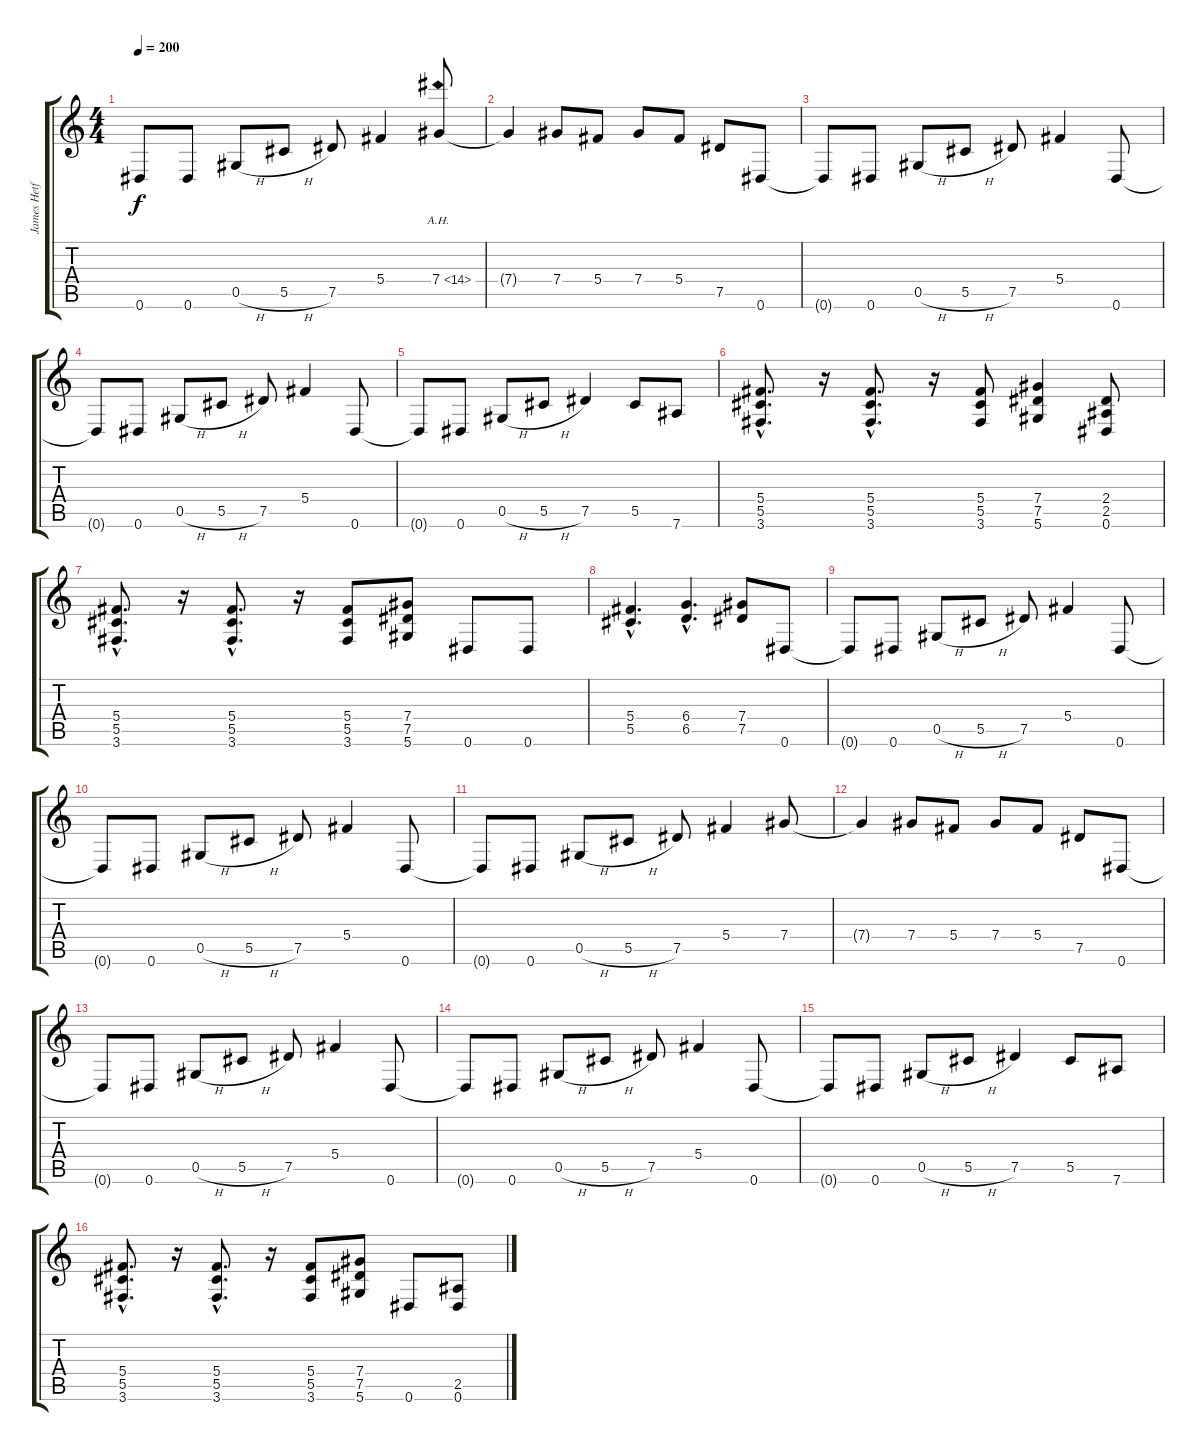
\track ("James Hetfield" "James Hetf") {instrument distortionguitar}
\staff {score tabs}
\tuning (Eb4 Bb3 Gb3 Db3 Ab2 Eb2) {hide}
\ts (4 4)
\tempo 200
\clef g2
\ks c
0.6{t}.8{dy f} 0.6.8 0.5{h}.8 5.5{h}.8 7.5.8 5.4.4 7.4{ah 7}.8 |
7.4{t}.4 7.4.8 5.4.8 7.4.8 5.4.8 7.5.8 0.6.8 |
0.6{t}.8 0.6.8 0.5{h}.8 5.5{h}.8 7.5.8 5.4.4 0.6.8 |
0.6{t}.8 0.6.8 0.5{h}.8 5.5{h}.8 7.5.8 5.4.4 0.6.8 |
0.6{t}.8 0.6.8 0.5{h}.8 5.5{h}.8 7.5.4 5.5.8 7.6.8 |
(5.4{hac} 5.5{hac} 3.6{hac}).8{d} r.16 (5.4{hac} 5.5{hac} 3.6{hac}).8{d} r.16 (5.4 5.5 3.6).8 (7.4 7.5 5.6).4 (2.4 2.5 0.6).8 |
(5.4{hac} 5.5{hac} 3.6{hac}).8{d} r.16 (5.4{hac} 5.5{hac} 3.6{hac}).8{d} r.16 (5.4 5.5 3.6).8 (7.4 7.5 5.6).8 0.6.8 0.6.8 |
(5.4{hac} 5.5{hac}).4{d} (6.4{hac} 6.5{hac}).4{d} (7.4 7.5).8 0.6.8 |
0.6{t}.8 0.6.8 0.5{h}.8 5.5{h}.8 7.5.8 5.4.4 0.6.8 |
0.6{t}.8 0.6.8 0.5{h}.8 5.5{h}.8 7.5.8 5.4.4 0.6.8 |
0.6{t}.8 0.6.8 0.5{h}.8 5.5{h}.8 7.5.8 5.4.4 7.4.8 |
7.4{t}.4 7.4.8 5.4.8 7.4.8 5.4.8 7.5.8 0.6.8 |
0.6{t}.8 0.6.8 0.5{h}.8 5.5{h}.8 7.5.8 5.4.4 0.6.8 |
0.6{t}.8 0.6.8 0.5{h}.8 5.5{h}.8 7.5.8 5.4.4 0.6.8 |
0.6{t}.8 0.6.8 0.5{h}.8 5.5{h}.8 7.5.4 5.5.8 7.6.8 |
(5.4{hac} 5.5{hac} 3.6{hac}).8{d} r.16 (5.4{hac} 5.5{hac} 3.6{hac}).8{d} r.16 (5.4 5.5 3.6).8 (7.4 7.5 5.6).8 0.6.8 (2.5 0.6).8
